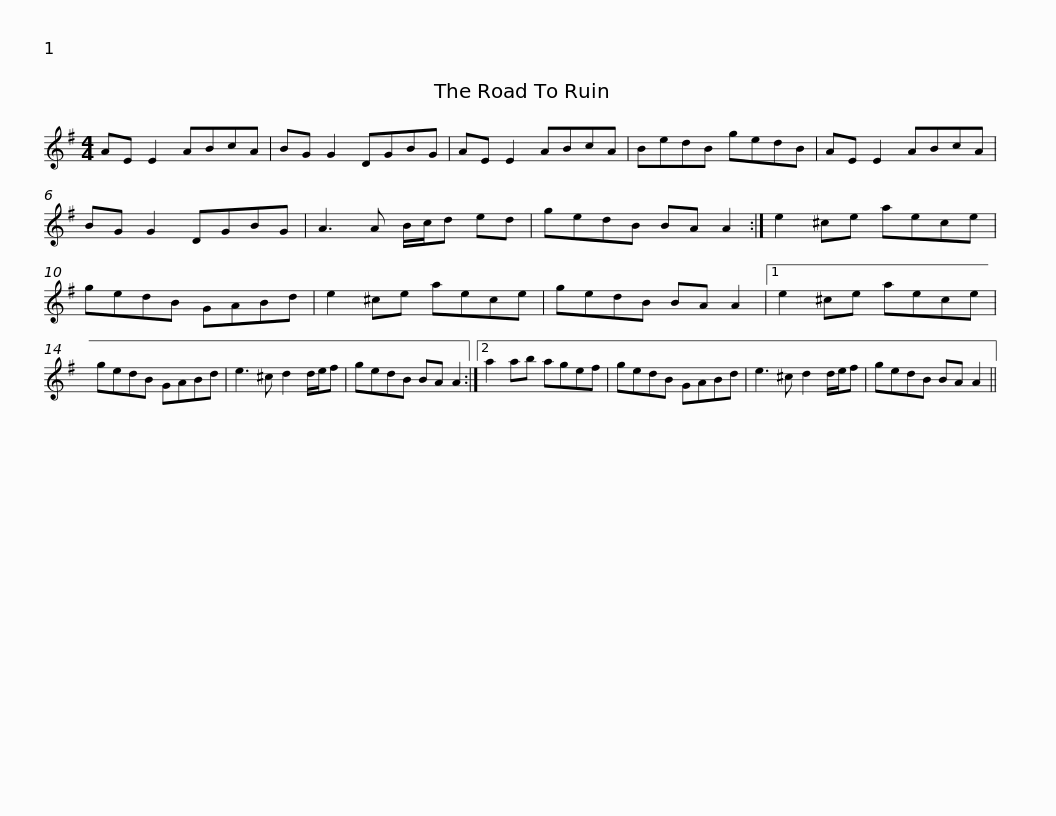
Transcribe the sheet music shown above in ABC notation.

X:1
L:1/8
M:4/4
I:linebreak $
K:G
V:1 treble
V:1
 AE E2 ABcA | BG G2 DGBG | AE E2 ABcA | BedB gedB | AE E2 ABcA | %5
 BG G2 DGBG |$ A3 A B/c/d ed | gedB BA A2 :| e2 ^ce aece | gedB GABd | %10
 e2 ^ce aece | gedB BA A2 |1$ e2 ^ce aece | gedB GABd | e3 ^c d2 d/e/f | %15
 gedB BA A2 :|2 a2 ab agef |$ gedB GABd | e3 ^c d2 d/e/f | gedB BA A2 || %20
